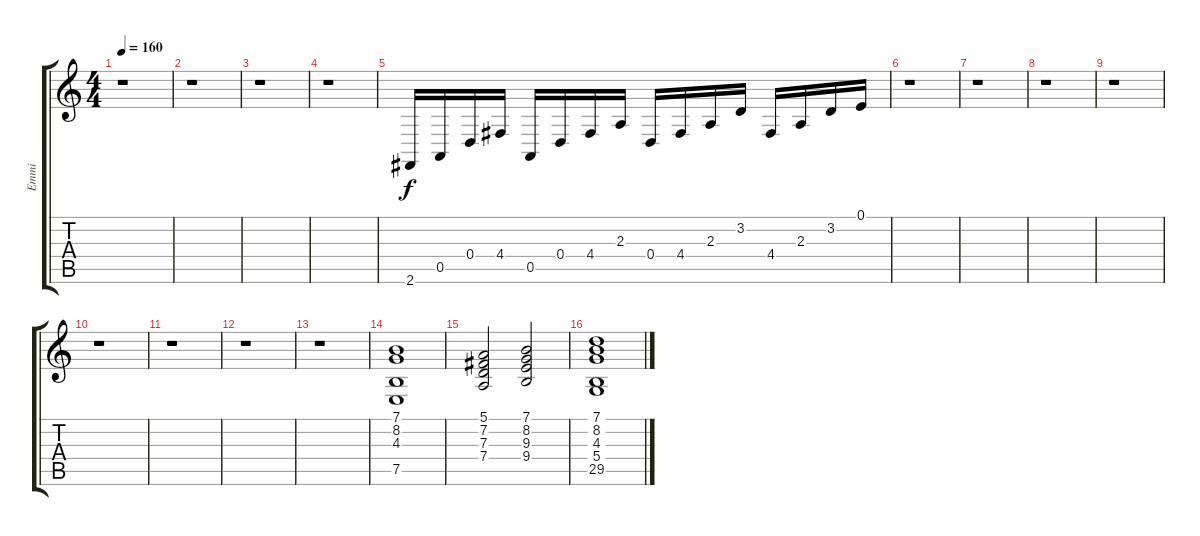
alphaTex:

\track ("Emmi" "Emmi") {instrument stringensemble1}
\staff {score tabs}
\tuning (E4 B3 G3 D3 A2 E2) {hide}
\ts (4 4)
\tempo 160
\clef g2
\ks c
r.1{dy f} |
r.1 |
r.1 |
r.1 |
2.6.16 0.5.16 0.4.16 4.4.16 0.5.16 0.4.16 4.4.16 2.3.16 0.4.16 4.4.16 2.3.16 3.2.16 4.4.16 2.3.16 3.2.16 0.1.16 |
r.1 |
r.1 |
r.1 |
r.1 |
r.1 |
r.1 |
r.1 |
r.1 |
(7.1 8.2 4.3 7.5).1 |
(5.1 7.2 7.3 7.4).2 (7.1 8.2 9.3 9.4).2 |
(7.1 8.2 4.3 5.4 29.5).1
